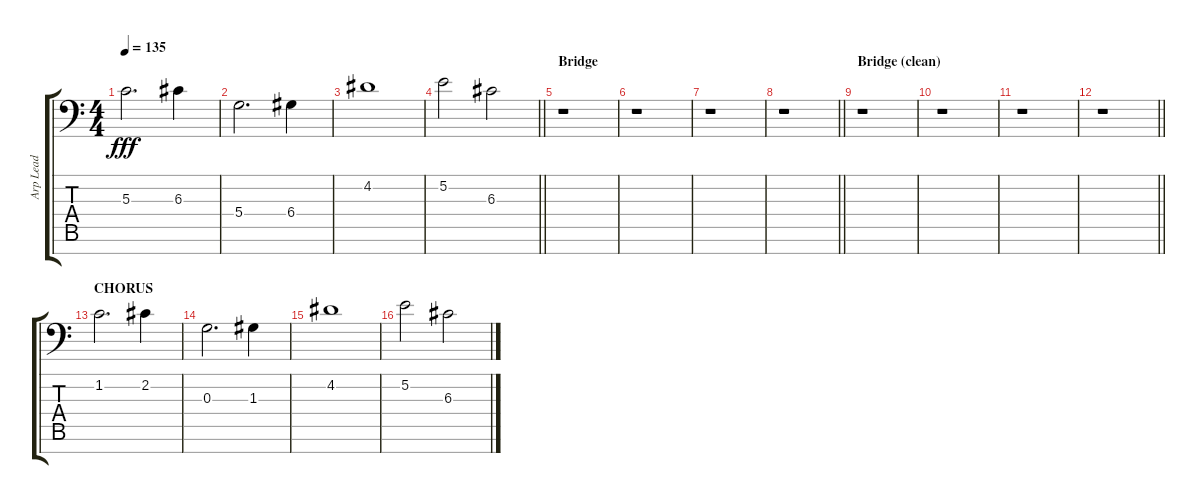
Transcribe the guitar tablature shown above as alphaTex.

\track ("Arp Lead" "Arp Lead") {instrument lead2sawtooth}
\staff {score tabs}
\tuning (C8 B3 G3 D3 A2 E2 A-1) {hide}
\ts (4 4)
\tempo 135
\clef f4
\ks c
5.3.2{d dy fff} 6.3.4 |
5.4.2{d} 6.4.4 |
4.2.1 |
\barLineRight lightlight
5.2.2 6.3.2 |
\section ("" "Bridge")
r.1 |
r.1 |
r.1 |
\barLineRight lightlight
r.1 |
\section ("" "Bridge (clean)")
r.1 |
r.1 |
r.1 |
\barLineRight lightlight
r.1 |
\section ("" "CHORUS")
1.2.2{d} 2.2.4 |
0.3.2{d} 1.3.4 |
4.2.1 |
5.2.2 6.3.2
